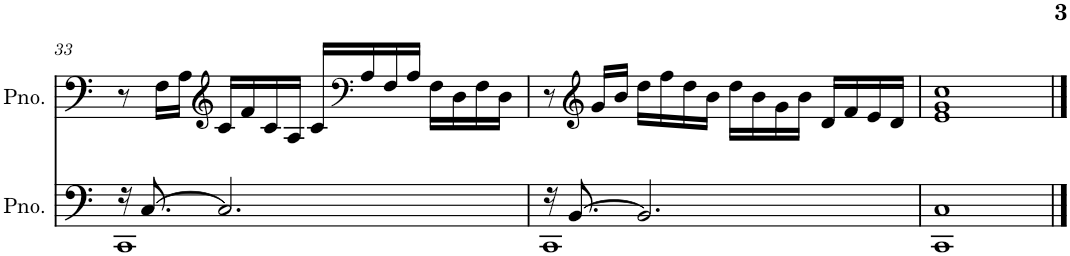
**kern	**kern
*part2	*part1
*staff2	*staff1
*I"Grand Piano, Left hand	*I"Grand Piano, Right hand
*I'Pno.	*I'Pno.
!!LO:PB:g=z
*clefG2	*clefF4
*k[]	*k[]
*M4/4	*M4/4
=33	=33
*^	*
16r	1CC	8r
[8.C/	.	.
.	.	16F\LL
.	.	16A\JJ
*	*	*clefG2
2.C/]	.	16c/LL
.	.	16f/
.	.	16c/
.	.	16A/JJ
.	.	16c/LL
*	*	*clefF4
.	.	16A/
.	.	16F/
.	.	16A/JJ
.	.	16F\LL
.	.	16D\
.	.	16F\
.	.	16D\JJ
=34	=34	=34
16r	1CC	8r
[8.BB/	.	.
*	*	*clefG2
.	.	16g/LL
.	.	16b/JJ
2.BB/]	.	16dd\LL
.	.	16ff\
.	.	16dd\
.	.	16b\JJ
.	.	16dd\LL
.	.	16b\
.	.	16g\
.	.	16b\JJ
.	.	16d/LL
.	.	16f/
.	.	16e/
.	.	16d/JJ
*v	*v	*
=35	=35
1CC 1C	1e 1g 1cc
==	==
*-	*-
